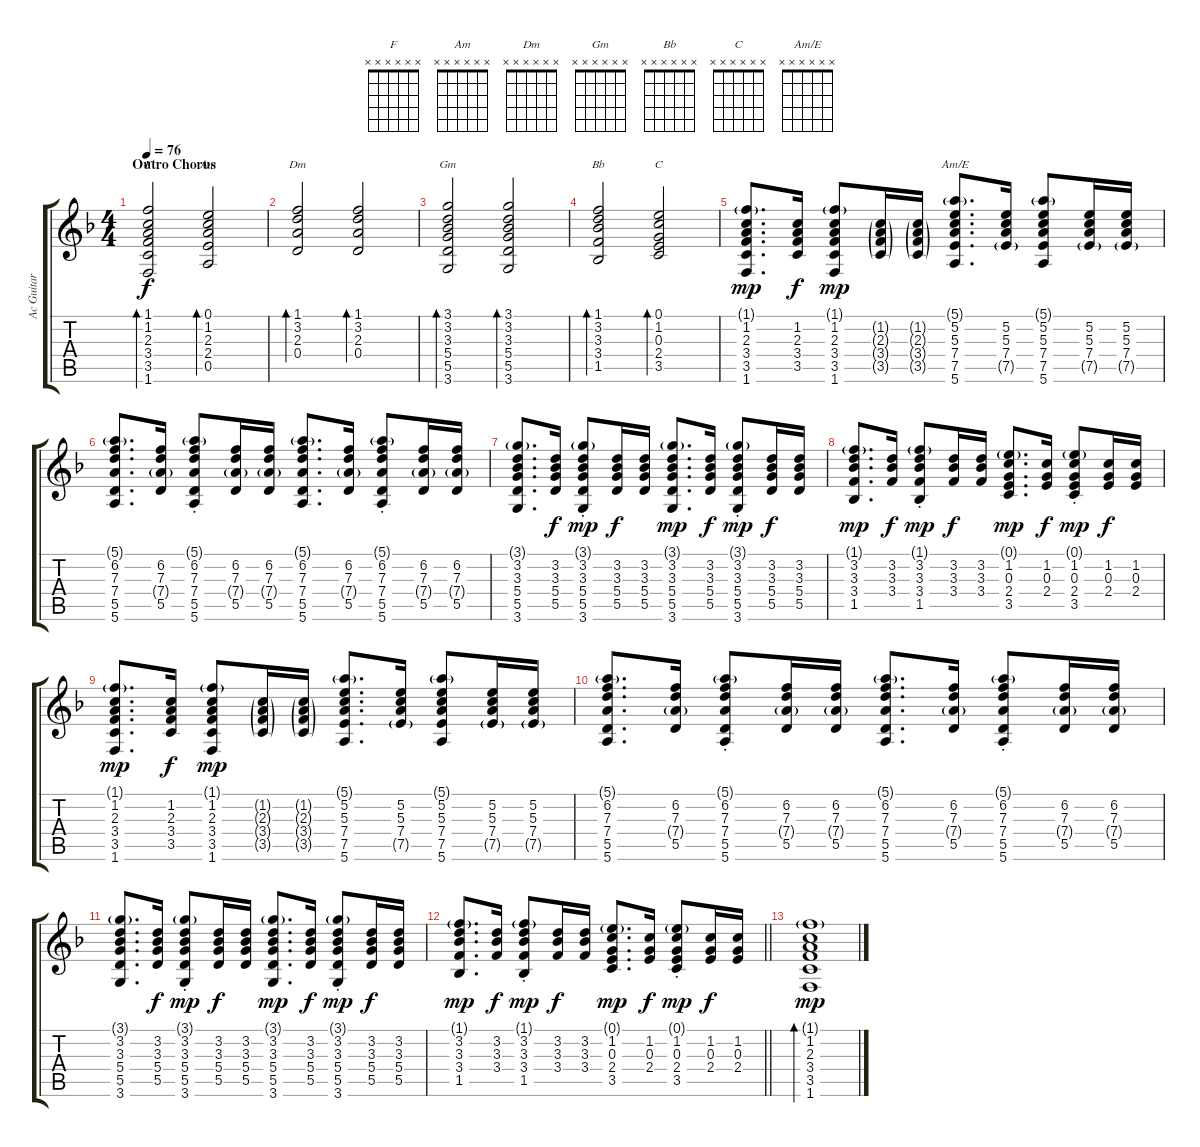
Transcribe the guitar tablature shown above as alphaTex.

\track ("Ac Guitar" "Ac Guitar") {instrument acousticguitarsteel}
\staff {score tabs}
\tuning (E4 B3 G3 D3 A2 E2) {hide}
\chord ("F" x x x x x x)
\chord ("Am" x x x x x x)
\chord ("Dm" x x x x x x)
\chord ("Gm" x x x x x x)
\chord ("Bb" x x x x x x)
\chord ("C" x x x x x x)
\chord ("Am/E" x x x x x x)
\ts (4 4)
\section ("" "Outro Chorus")
\tempo 76
\clef g2
\ks f
(1.1 1.2 2.3 3.4 3.5 1.6).2{bd 60 ch "F" dy f} (0.1 1.2 2.3 2.4 0.5).2{bd 60 ch "Am"} |
(1.1 3.2 2.3 0.4).2{bd 60 ch "Dm"} (1.1 3.2 2.3 0.4).2{bd 120} |
(3.1 3.2 3.3 5.4 5.5 3.6).2{bd 120 ch "Gm"} (3.1 3.2 3.3 5.4 5.5 3.6).2{bd 120} |
(1.1 3.2 3.3 3.4 1.5).2{bd 120 ch "Bb"} (0.1 1.2 0.3 2.4 3.5).2{bd 120 ch "C"} |
(1.1{g} 1.2 2.3 3.4 3.5 1.6).8{d dy mp} (1.2 2.3 3.4 3.5).16{dy f} (1.1{g} 1.2 2.3 3.4 3.5 1.6).8{dy mp} (1.2{g} 2.3{g} 3.4{g} 3.5{g}).16 (1.2{g} 2.3{g} 3.4{g} 3.5{g}).16 (5.1{g} 5.2 5.3 7.4 7.5 5.6).8{d ch "Am/E"} (5.2 5.3 7.4 7.5{g}).16 (5.1{g} 5.2 5.3 7.4 7.5 5.6).8 (5.2 5.3 7.4 7.5{g}).16 (5.2 5.3 7.4 7.5{g}).16 |
(5.1{g} 6.2 7.3 7.4 5.5 5.6).8{d} (6.2 7.3 7.4{g} 5.5).16 (5.1{g st} 6.2{st} 7.3{st} 7.4{st} 5.5 5.6).8 (6.2 7.3 7.4{g} 5.5).16 (6.2 7.3 7.4{g} 5.5).16 (5.1{g} 6.2 7.3 7.4 5.5 5.6).8{d} (6.2 7.3 7.4{g} 5.5).16 (5.1{g st} 6.2{st} 7.3{st} 7.4{st} 5.5 5.6).8 (6.2 7.3 7.4{g} 5.5).16 (6.2 7.3 7.4{g} 5.5).16 |
(3.1{g} 3.2 3.3 5.4 5.5 3.6).8{d} (3.2 3.3 5.4 5.5).16{dy f} (3.1{g st} 3.2{st} 3.3{st} 5.4{st} 5.5{st} 3.6{st}).8{dy mp} (3.2 3.3 5.4 5.5).16{dy f} (3.2 3.3 5.4 5.5).16 (3.1{g} 3.2 3.3 5.4 5.5 3.6).8{d dy mp} (3.2 3.3 5.4 5.5).16{dy f} (3.1{g st} 3.2{st} 3.3{st} 5.4{st} 5.5{st} 3.6{st}).8{dy mp} (3.2 3.3 5.4 5.5).16{dy f} (3.2 3.3 5.4 5.5).16 |
(1.1{g} 3.2 3.3 3.4 1.5).8{d dy mp} (3.2 3.3 3.4).16{dy f} (1.1{g st} 3.2{st} 3.3{st} 3.4{st} 1.5{st}).8{dy mp} (3.2 3.3 3.4).16{dy f} (3.2 3.3 3.4).16 (0.1{g} 1.2 0.3 2.4 3.5).8{d dy mp} (1.2 0.3 2.4).16{dy f} (0.1{g st} 1.2{st} 0.3{st} 2.4{st} 3.5{st}).8{dy mp} (1.2 0.3 2.4).16{dy f} (1.2 0.3 2.4).16 |
(1.1{g} 1.2 2.3 3.4 3.5 1.6).8{d dy mp} (1.2 2.3 3.4 3.5).16{dy f} (1.1{g} 1.2 2.3 3.4 3.5 1.6).8{dy mp} (1.2{g} 2.3{g} 3.4{g} 3.5{g}).16 (1.2{g} 2.3{g} 3.4{g} 3.5{g}).16 (5.1{g} 5.2 5.3 7.4 7.5 5.6).8{d} (5.2 5.3 7.4 7.5{g}).16 (5.1{g} 5.2 5.3 7.4 7.5 5.6).8 (5.2 5.3 7.4 7.5{g}).16 (5.2 5.3 7.4 7.5{g}).16 |
(5.1{g} 6.2 7.3 7.4 5.5 5.6).8{d} (6.2 7.3 7.4{g} 5.5).16 (5.1{g st} 6.2{st} 7.3{st} 7.4{st} 5.5 5.6).8 (6.2 7.3 7.4{g} 5.5).16 (6.2 7.3 7.4{g} 5.5).16 (5.1{g} 6.2 7.3 7.4 5.5 5.6).8{d} (6.2 7.3 7.4{g} 5.5).16 (5.1{g st} 6.2{st} 7.3{st} 7.4{st} 5.5 5.6).8 (6.2 7.3 7.4{g} 5.5).16 (6.2 7.3 7.4{g} 5.5).16 |
(3.1{g} 3.2 3.3 5.4 5.5 3.6).8{d} (3.2 3.3 5.4 5.5).16{dy f} (3.1{g st} 3.2{st} 3.3{st} 5.4{st} 5.5{st} 3.6{st}).8{dy mp} (3.2 3.3 5.4 5.5).16{dy f} (3.2 3.3 5.4 5.5).16 (3.1{g} 3.2 3.3 5.4 5.5 3.6).8{d dy mp} (3.2 3.3 5.4 5.5).16{dy f} (3.1{g st} 3.2{st} 3.3{st} 5.4{st} 5.5{st} 3.6{st}).8{dy mp} (3.2 3.3 5.4 5.5).16{dy f} (3.2 3.3 5.4 5.5).16 |
\barLineRight lightlight
(1.1{g} 3.2 3.3 3.4 1.5).8{d dy mp} (3.2 3.3 3.4).16{dy f} (1.1{g st} 3.2{st} 3.3{st} 3.4{st} 1.5{st}).8{dy mp} (3.2 3.3 3.4).16{dy f} (3.2 3.3 3.4).16 (0.1{g} 1.2 0.3 2.4 3.5).8{d dy mp} (1.2 0.3 2.4).16{dy f} (0.1{g st} 1.2{st} 0.3{st} 2.4{st} 3.5{st}).8{dy mp} (1.2 0.3 2.4).16{dy f} (1.2 0.3 2.4).16 |
(1.1{g} 1.2 2.3 3.4 3.5 1.6).1{bd 120 dy mp}
